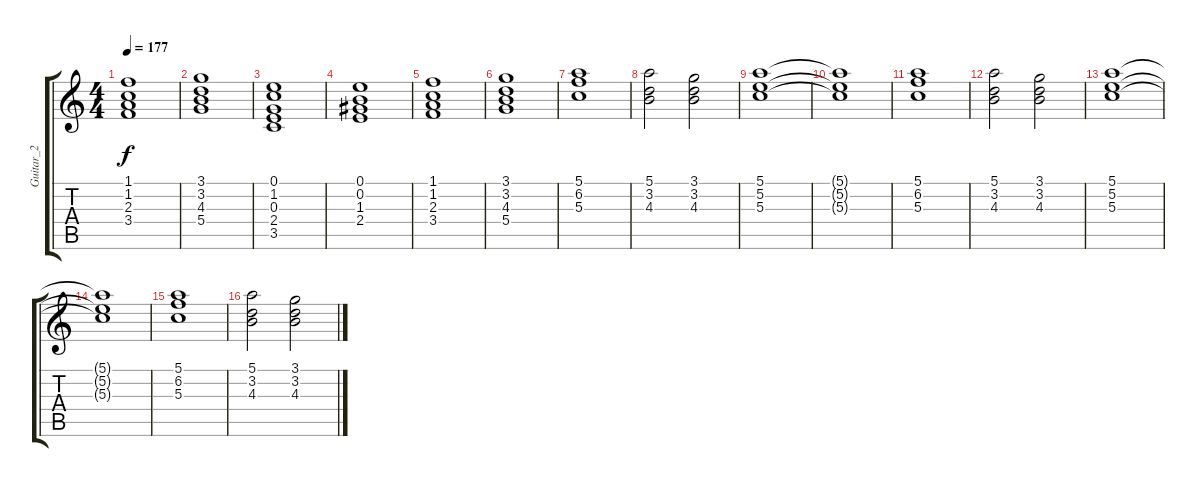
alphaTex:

\track ("Guitar_2" "Guitar_2") {instrument distortionguitar}
\staff {score tabs}
\tuning (E4 B3 G3 D3 A2 E2) {hide}
\ts (4 4)
\tempo 177
\clef g2
\ks c
(1.1 1.2 2.3 3.4).1{dy f} |
(3.1 3.2 4.3 5.4).1 |
(0.1 1.2 0.3 2.4 3.5).1 |
(0.1 0.2 1.3 2.4).1 |
(1.1 1.2 2.3 3.4).1 |
(3.1 3.2 4.3 5.4).1 |
(5.1 6.2 5.3).1 |
(5.1 3.2 4.3).2 (3.1 3.2 4.3).2 |
(5.1 5.2 5.3).1 |
(5.1{t} 5.2{t} 5.3{t}).1 |
(5.1 6.2 5.3).1 |
(5.1 3.2 4.3).2 (3.1 3.2 4.3).2 |
(5.1 5.2 5.3).1 |
(5.1{t} 5.2{t} 5.3{t}).1 |
(5.1 6.2 5.3).1 |
(5.1 3.2 4.3).2 (3.1 3.2 4.3).2
